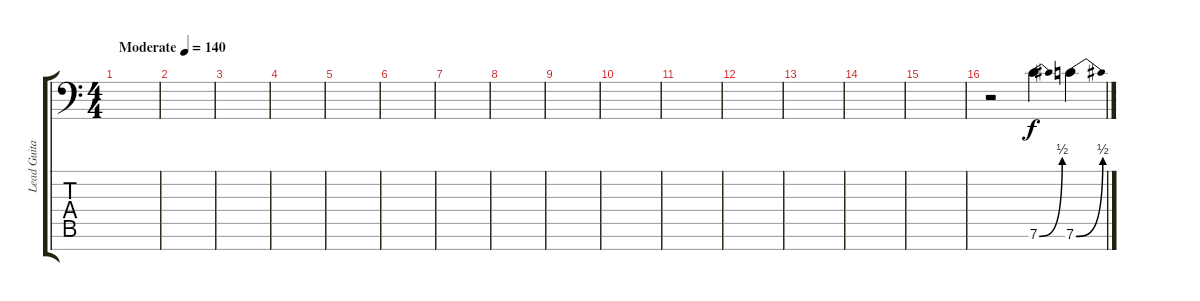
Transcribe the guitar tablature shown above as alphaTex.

\track ("Lead Guitar" "Lead Guita") {instrument overdrivenguitar}
\staff {score tabs}
\tuning (Eb4 Bb3 Gb3 Eb3 Bb2 F2 Bb1) {hide}
\ts (4 4)
\tempo (140 "Moderate")
\clef f4
\ks c
|
|
|
|
|
|
|
|
|
|
|
|
|
|
|
r.2 7.6{be (bend 0 0 60 2)}.4 7.6{be (bend 0 0 60 2)}.4
